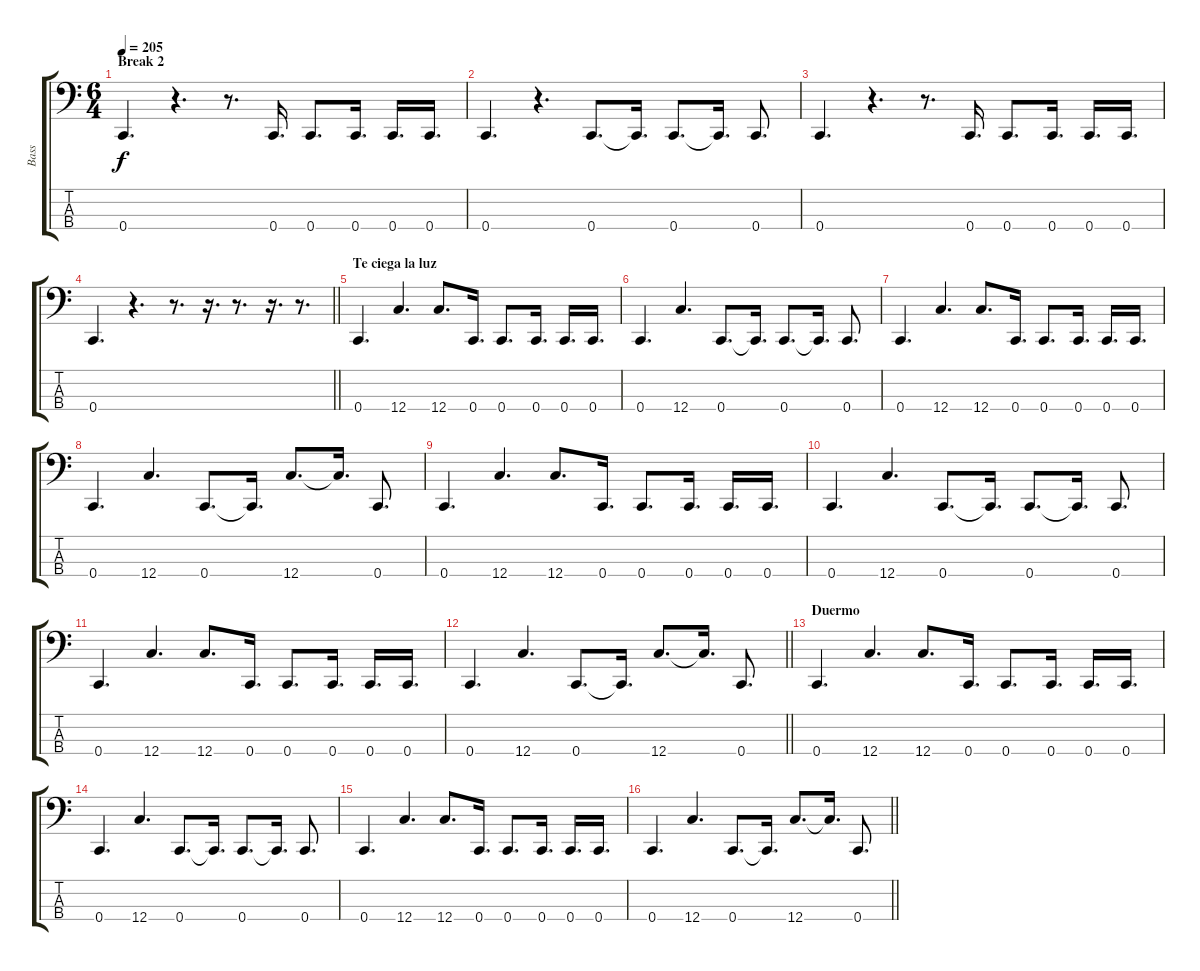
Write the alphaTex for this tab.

\track ("Bass" "Bass") {instrument slapbass2}
\staff {score tabs}
\tuning (F2 C2 G1 C1) {hide}
\ts (6 4)
\section ("" "Break 2")
\tempo 205
\clef f4
\ks c
0.4.4{d dy f} r.4{d} r.8{d} 0.4.16{d} 0.4.8{d} 0.4.16{d} 0.4.16{d} 0.4.16{d} |
0.4.4{d} r.4{d} 0.4.8{d} 0.4{t}.16{d} 0.4.8{d} 0.4{t}.16{d} 0.4.8{d} |
0.4.4{d} r.4{d} r.8{d} 0.4.16{d} 0.4.8{d} 0.4.16{d} 0.4.16{d} 0.4.16{d} |
\barLineRight lightlight
0.4.4{d} r.4{d} r.8{d} r.16{d} r.8{d} r.16{d} r.8{d} |
\section ("" "Te ciega la luz")
0.4.4{d} 12.4.4{d} 12.4.8{d} 0.4.16{d} 0.4.8{d} 0.4.16{d} 0.4.16{d} 0.4.16{d} |
0.4.4{d} 12.4.4{d} 0.4.8{d} 0.4{t}.16{d} 0.4.8{d} 0.4{t}.16{d} 0.4.8{d} |
0.4.4{d} 12.4.4{d} 12.4.8{d} 0.4.16{d} 0.4.8{d} 0.4.16{d} 0.4.16{d} 0.4.16{d} |
0.4.4{d} 12.4.4{d} 0.4.8{d} 0.4{t}.16{d} 12.4.8{d} 12.4{t}.16{d} 0.4.8{d} |
0.4.4{d} 12.4.4{d} 12.4.8{d} 0.4.16{d} 0.4.8{d} 0.4.16{d} 0.4.16{d} 0.4.16{d} |
0.4.4{d} 12.4.4{d} 0.4.8{d} 0.4{t}.16{d} 0.4.8{d} 0.4{t}.16{d} 0.4.8{d} |
0.4.4{d} 12.4.4{d} 12.4.8{d} 0.4.16{d} 0.4.8{d} 0.4.16{d} 0.4.16{d} 0.4.16{d} |
\barLineRight lightlight
0.4.4{d} 12.4.4{d} 0.4.8{d} 0.4{t}.16{d} 12.4.8{d} 12.4{t}.16{d} 0.4.8{d} |
\section ("" "Duermo")
0.4.4{d} 12.4.4{d} 12.4.8{d} 0.4.16{d} 0.4.8{d} 0.4.16{d} 0.4.16{d} 0.4.16{d} |
0.4.4{d} 12.4.4{d} 0.4.8{d} 0.4{t}.16{d} 0.4.8{d} 0.4{t}.16{d} 0.4.8{d} |
0.4.4{d} 12.4.4{d} 12.4.8{d} 0.4.16{d} 0.4.8{d} 0.4.16{d} 0.4.16{d} 0.4.16{d} |
\barLineRight lightlight
0.4.4{d} 12.4.4{d} 0.4.8{d} 0.4{t}.16{d} 12.4.8{d} 12.4{t}.16{d} 0.4.8{d}
